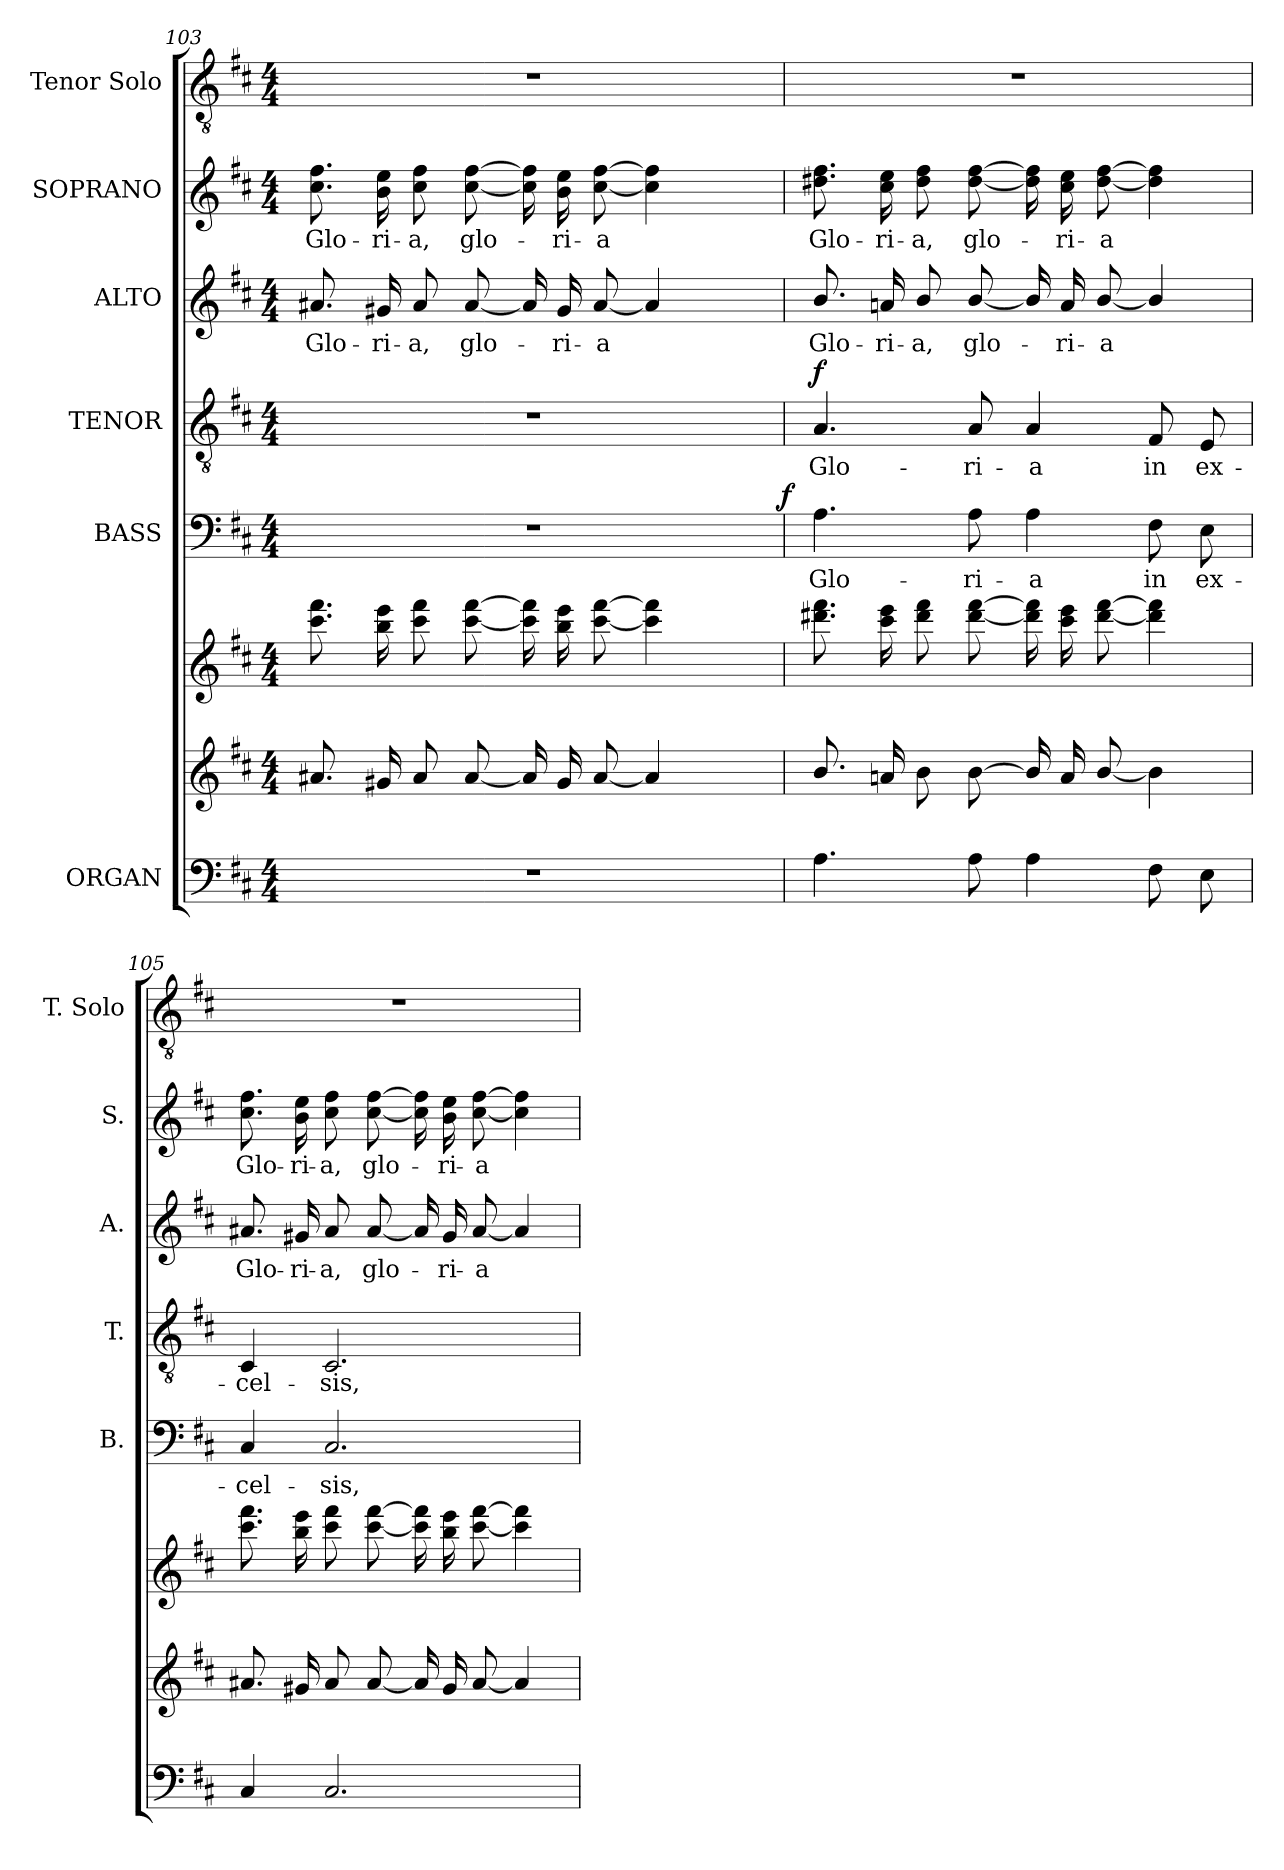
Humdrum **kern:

**kern	**kern	**kern	**kern	**text	**dynam	**kern	**text	**dynam	**kern	**text	**kern	**text	**kern
*part6	*part6	*part6	*part5	*part5	*part5	*part4	*part4	*part4	*part3	*part3	*part2	*part2	*part1
*staff8	*staff7	*staff6	*staff5	*staff5	*staff5	*staff4	*staff4	*staff4	*staff3	*staff3	*staff2	*staff2	*staff1
*I"ORGAN	*	*	*I"BASS	*	*	*I"TENOR	*	*	*I"ALTO	*	*I"SOPRANO	*	*I"Tenor Solo
*	*	*	*I'B.	*	*	*I'T.	*	*	*I'A.	*	*I'S.	*	*I'T. Solo
*clefF4	*clefG2	*clefG2	*clefF4	*	*	*clefGv2	*	*	*clefG2	*	*clefG2	*	*clefGv2
*	*	*	*	*	*	*ITrd7c12	*	*	*	*	*	*	*ITrd7c12
*k[f#c#]	*k[f#c#]	*k[f#c#]	*k[f#c#]	*	*	*k[f#c#]	*	*	*k[f#c#]	*	*k[f#c#]	*	*k[f#c#]
*D:	*D:	*D:	*D:	*	*	*D:	*	*	*D:	*	*D:	*	*D:
*M4/4	*M4/4	*M4/4	*M4/4	*	*	*M4/4	*	*	*M4/4	*	*M4/4	*	*M4/4
=103	=103	=103	=103	=103	=103	=103	=103	=103	=103	=103	=103	=103	=103
!	!	!	!	!	!	!	!	!	!	!LO:LY:b:color=#000000	!	!	!
!	!	!	!	!	!	!	!	!	!	!	!	!LO:LY:b:color=#000000	!
*	*	*	*^	*	*	*	*	*	*	*	*	*	*
1r	8.a#Xi/	8.ccc#i\ 8.fff#i	1r	2ryy	.	.	1r	.	.	8.a#Xi/	Glo-	8.cc#i\ 8.ff#i	Glo-	1r
!	!	!	!	!	!	!	!	!	!	!	!LO:LY:b:color=#000000	!	!	!
!	!	!	!	!	!	!	!	!	!	!	!	!	!LO:LY:b:color=#000000	!
.	16g#Xi/	16bbi\ 16eeei	.	.	.	.	.	.	.	16g#Xi/	-ri-	16bi\ 16eei	-ri-	.
!	!	!	!	!	!	!	!	!	!	!	!LO:LY:b:color=#000000	!	!	!
!	!	!	!	!	!	!	!	!	!	!	!	!	!LO:LY:b:color=#000000	!
.	8a#i/	8ccc#i\ 8fff#i	.	.	.	.	.	.	.	8a#i/	-a,	8cc#i\ 8ff#i	-a,	.
!	!	!	!	!	!	!	!	!	!	!	!LO:LY:b:color=#000000	!	!	!
!	!	!	!	!	!	!	!	!	!	!	!	!	!LO:LY:b:color=#000000	!
.	[8a#i/	[8ccc#i\ [8fff#i	.	.	.	.	.	.	.	[8a#i/	glo-	[8cc#i\ [8ff#i	glo-	.
.	16a#i/]	16ccc#i\] 16fff#i]	.	4ryy	.	.	.	.	.	16a#i/]	.	16cc#i\] 16ff#i]	.	.
!	!	!	!	!	!	!	!	!	!	!	!LO:LY:b:color=#000000	!	!	!
!	!	!	!	!	!	!	!	!	!	!	!	!	!LO:LY:b:color=#000000	!
.	16g#i/	16bbi\ 16eeei	.	.	.	.	.	.	.	16g#i/	-ri-	16bi\ 16eei	-ri-	.
!	!	!	!	!	!	!	!	!	!	!	!LO:LY:b:color=#000000	!	!	!
!	!	!	!	!	!	!	!	!	!	!	!	!	!LO:LY:b:color=#000000	!
.	[8a#i/	[8ccc#i\ [8fff#i	.	.	.	.	.	.	.	[8a#i/	-a	[8cc#i\ [8ff#i	-a	.
.	4a#i/]	4ccc#i\] 4fff#i]	.	8ryy	.	.	.	.	.	4a#i/]	.	4cc#i\] 4ff#i]	.	.
.	.	.	.	16ryy	.	.	.	.	.	.	.	.	.	.
.	.	.	.	32ryy	.	.	.	.	.	.	.	.	.	.
.	.	.	.	64ryy	.	.	.	.	.	.	.	.	.	.
.	.	.	.	128...ryy	.	.	.	.	.	.	.	.	.	.
.	.	.	.	1024ryy	.	f	.	.	.	.	.	.	.	.
*	*	*	*v	*v	*	*	*	*	*	*	*	*	*	*
=104	=104	=104	=104	=104	=104	=104	=104	=104	=104	=104	=104	=104	=104
*	*	*	*^	*	*	*	*	*	*	*	*	*	*
!	!	!	!	!	!LO:LY:b:color=#000000	!	!	!	!	!	!	!	!	!
*	*	*	*v	*v	*	*	*	*	*	*	*	*	*	*
*	*	*	*^	*	*	*	*	*	*	*	*	*	*
!	!	!	!	!	!	!	!	!LO:LY:b:color=#000000	!	!	!	!	!	!
*	*	*	*v	*v	*	*	*	*	*	*	*	*	*	*
*	*	*	*^	*	*	*	*	*	*	*	*	*	*
!	!	!	!	!	!	!	!	!	!	!	!LO:LY:b:color=#000000	!	!	!
*	*	*	*v	*v	*	*	*	*	*	*	*	*	*	*
*	*	*	*^	*	*	*	*	*	*	*	*	*	*
!	!	!	!	!	!	!	!	!	!	!	!	!	!LO:LY:b:color=#000000	!
*	*	*	*v	*v	*	*	*	*	*	*	*	*	*	*
4.Ai\	8.bi/	8.ddd#Xi\ 8.fff#i	4.Ai\	Glo-	.	4.AAi/	Glo-	f	8.bi/	Glo-	8.dd#Xi\ 8.ff#i	Glo-	1r
!	!	!	!	!	!	!	!	!	!	!LO:LY:b:color=#000000	!	!	!
!	!	!	!	!	!	!	!	!	!	!	!	!LO:LY:b:color=#000000	!
.	16ani/	16ccc#i\ 16eeei	.	.	.	.	.	.	16ani/	-ri-	16cc#i\ 16eei	-ri-	.
!	!	!	!	!	!	!	!	!	!	!LO:LY:b:color=#000000	!	!	!
!	!	!	!	!	!	!	!	!	!	!	!	!LO:LY:b:color=#000000	!
.	8bi\	8ddd#i\ 8fff#i	.	.	.	.	.	.	8bi/	-a,	8dd#i\ 8ff#i	-a,	.
!	!	!	!	!LO:LY:b:color=#000000	!	!	!	!	!	!	!	!	!
!	!	!	!	!	!	!	!LO:LY:b:color=#000000	!	!	!	!	!	!
!	!	!	!	!	!	!	!	!	!	!LO:LY:b:color=#000000	!	!	!
!	!	!	!	!	!	!	!	!	!	!	!	!LO:LY:b:color=#000000	!
8Ai\	[8bi\	[8ddd#i\ [8fff#i	8Ai\	-ri-	.	8AAi/	-ri-	.	[8bi/	glo-	[8dd#i\ [8ff#i	glo-	.
!	!	!	!	!LO:LY:b:color=#000000	!	!	!	!	!	!	!	!	!
!	!	!	!	!	!	!	!LO:LY:b:color=#000000	!	!	!	!	!	!
4Ai\	16bi/]	16ddd#i\] 16fff#i]	4Ai\	-a	.	4AAi/	-a	.	16bi/]	.	16dd#i\] 16ff#i]	.	.
!	!	!	!	!	!	!	!	!	!	!LO:LY:b:color=#000000	!	!	!
!	!	!	!	!	!	!	!	!	!	!	!	!LO:LY:b:color=#000000	!
.	16ai/	16ccc#i\ 16eeei	.	.	.	.	.	.	16ai/	-ri-	16cc#i\ 16eei	-ri-	.
!	!	!	!	!	!	!	!	!	!	!LO:LY:b:color=#000000	!	!	!
!	!	!	!	!	!	!	!	!	!	!	!	!LO:LY:b:color=#000000	!
.	[8bi/	[8ddd#i\ [8fff#i	.	.	.	.	.	.	[8bi/	-a	[8dd#i\ [8ff#i	-a	.
!	!	!	!	!LO:LY:b:color=#000000	!	!	!	!	!	!	!	!	!
!	!	!	!	!	!	!	!LO:LY:b:color=#000000	!	!	!	!	!	!
8F#i\	4bi\]	4ddd#i\] 4fff#i]	8F#i\	in	.	8FF#i/	in	.	4bi/]	.	4dd#i\] 4ff#i]	.	.
!	!	!	!	!LO:LY:b:color=#000000	!	!	!	!	!	!	!	!	!
!	!	!	!	!	!	!	!LO:LY:b:color=#000000	!	!	!	!	!	!
8Ei\	.	.	8Ei\	ex-	.	8EEi/	ex-	.	.	.	.	.	.
!!LO:PB:g=z
=105	=105	=105	=105	=105	=105	=105	=105	=105	=105	=105	=105	=105	=105
!	!	!	!	!LO:LY:b:color=#000000	!	!	!	!	!	!	!	!	!
!	!	!	!	!	!	!	!LO:LY:b:color=#000000	!	!	!	!	!	!
!	!	!	!	!	!	!	!	!	!	!LO:LY:b:color=#000000	!	!	!
!	!	!	!	!	!	!	!	!	!	!	!	!LO:LY:b:color=#000000	!
4C#i/	8.a#Xi/	8.ccc#i\ 8.fff#i	4C#i/	-cel-	.	4CC#i/	-cel-	.	8.a#Xi/	Glo-	8.cc#i\ 8.ff#i	Glo-	1r
!	!	!	!	!	!	!	!	!	!	!LO:LY:b:color=#000000	!	!	!
!	!	!	!	!	!	!	!	!	!	!	!	!LO:LY:b:color=#000000	!
.	16g#Xi/	16bbi\ 16eeei	.	.	.	.	.	.	16g#Xi/	-ri-	16bi\ 16eei	-ri-	.
!	!	!	!	!LO:LY:b:color=#000000	!	!	!	!	!	!	!	!	!
!	!	!	!	!	!	!	!LO:LY:b:color=#000000	!	!	!	!	!	!
!	!	!	!	!	!	!	!	!	!	!LO:LY:b:color=#000000	!	!	!
!	!	!	!	!	!	!	!	!	!	!	!	!LO:LY:b:color=#000000	!
2.C#i/	8a#i/	8ccc#i\ 8fff#i	2.C#i/	-sis,	.	2.CC#i/	-sis,	.	8a#i/	-a,	8cc#i\ 8ff#i	-a,	.
!	!	!	!	!	!	!	!	!	!	!LO:LY:b:color=#000000	!	!	!
!	!	!	!	!	!	!	!	!	!	!	!	!LO:LY:b:color=#000000	!
.	[8a#i/	[8ccc#i\ [8fff#i	.	.	.	.	.	.	[8a#i/	glo-	[8cc#i\ [8ff#i	glo-	.
.	16a#i/]	16ccc#i\] 16fff#i]	.	.	.	.	.	.	16a#i/]	.	16cc#i\] 16ff#i]	.	.
!	!	!	!	!	!	!	!	!	!	!LO:LY:b:color=#000000	!	!	!
!	!	!	!	!	!	!	!	!	!	!	!	!LO:LY:b:color=#000000	!
.	16g#i/	16bbi\ 16eeei	.	.	.	.	.	.	16g#i/	-ri-	16bi\ 16eei	-ri-	.
!	!	!	!	!	!	!	!	!	!	!LO:LY:b:color=#000000	!	!	!
!	!	!	!	!	!	!	!	!	!	!	!	!LO:LY:b:color=#000000	!
.	[8a#i/	[8ccc#i\ [8fff#i	.	.	.	.	.	.	[8a#i/	-a	[8cc#i\ [8ff#i	-a	.
.	4a#i/]	4ccc#i\] 4fff#i]	.	.	.	.	.	.	4a#i/]	.	4cc#i\] 4ff#i]	.	.
=	=	=	=	=	=	=	=	=	=	=	=	=	=
*-	*-	*-	*-	*-	*-	*-	*-	*-	*-	*-	*-	*-	*-
